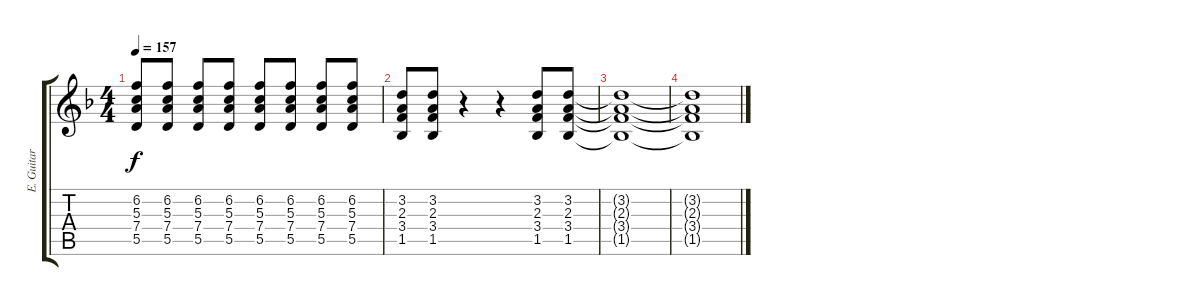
\track ("E. Guitar II" "E. Guitar ") {instrument overdrivenguitar}
\staff {score tabs}
\tuning (E4 B3 G3 D3 A2 E2) {hide}
\ts (4 4)
\tempo 157
\clef g2
\ks f
(6.2{t} 5.3{t} 7.4{t} 5.5{t}).8{dy f} (6.2 5.3 7.4 5.5).8 (6.2 5.3 7.4 5.5).8 (6.2 5.3 7.4 5.5).8 (6.2 5.3 7.4 5.5).8 (6.2 5.3 7.4 5.5).8 (6.2 5.3 7.4 5.5).8 (6.2 5.3 7.4 5.5).8 |
(3.2 2.3 3.4 1.5).8 (3.2 2.3 3.4 1.5).8 r.4 r.4 (3.2 2.3 3.4 1.5).8 (3.2 2.3 3.4 1.5).8 |
(3.2{t} 2.3{t} 3.4{t} 1.5{t}).1 |
(3.2{t} 2.3{t} 3.4{t} 1.5{t}).1
